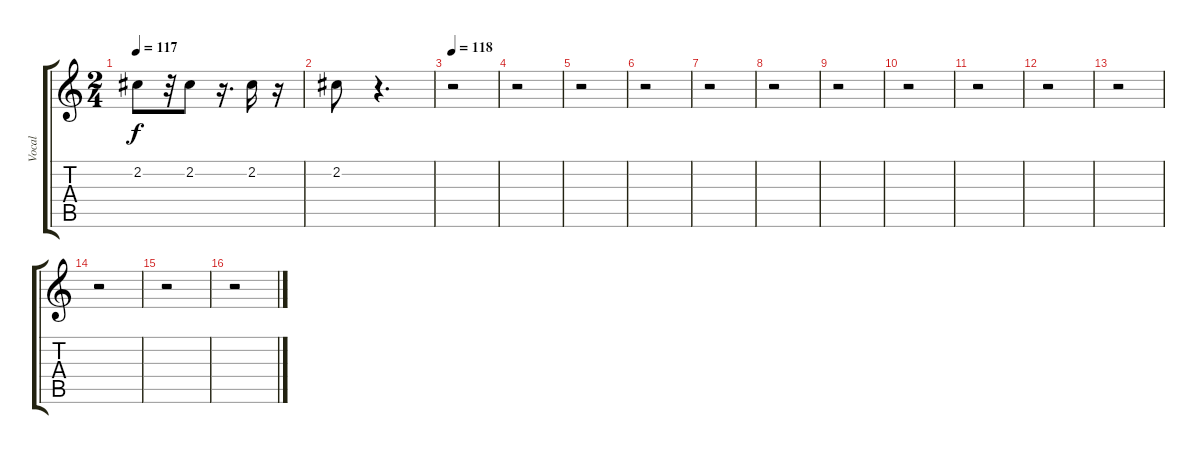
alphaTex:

\track ("Vocal" "Vocal") {instrument fretlessbass}
\staff {score tabs}
\tuning (E4 B3 G3 D3 A2 E2) {hide}
\ts (2 4)
\tempo 117
\clef g2
\ks c
2.2.8{dy f} r.32 2.2.8 r.16{d} 2.2.16 r.16 |
2.2.8 r.4{d} |
\tempo 118
r.2 |
r.2 |
r.2 |
r.2 |
r.2 |
r.2 |
r.2 |
r.2 |
r.2 |
r.2 |
r.2 |
r.2 |
r.2 |
r.2
